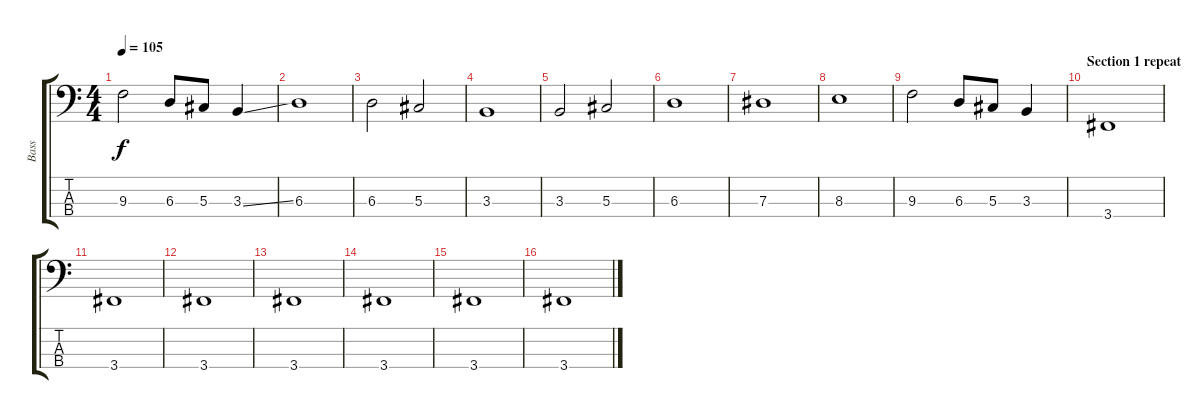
\track ("Bass" "Bass") {instrument electricbassfinger}
\staff {score tabs}
\tuning (Gb2 Db2 Ab1 Eb1) {hide}
\ts (4 4)
\tempo 105
\clef f4
\ks c
9.3.2{dy f} 6.3.8 5.3.8 3.3{ss}.4 |
6.3.1 |
6.3.2 5.3.2 |
3.3.1 |
3.3.2 5.3.2 |
6.3.1 |
7.3.1 |
8.3.1 |
9.3.2 6.3.8 5.3.8 3.3.4 |
\section ("" "Section 1 repeat")
3.4.1 |
3.4.1 |
3.4.1 |
3.4.1 |
3.4.1 |
3.4.1 |
3.4.1
